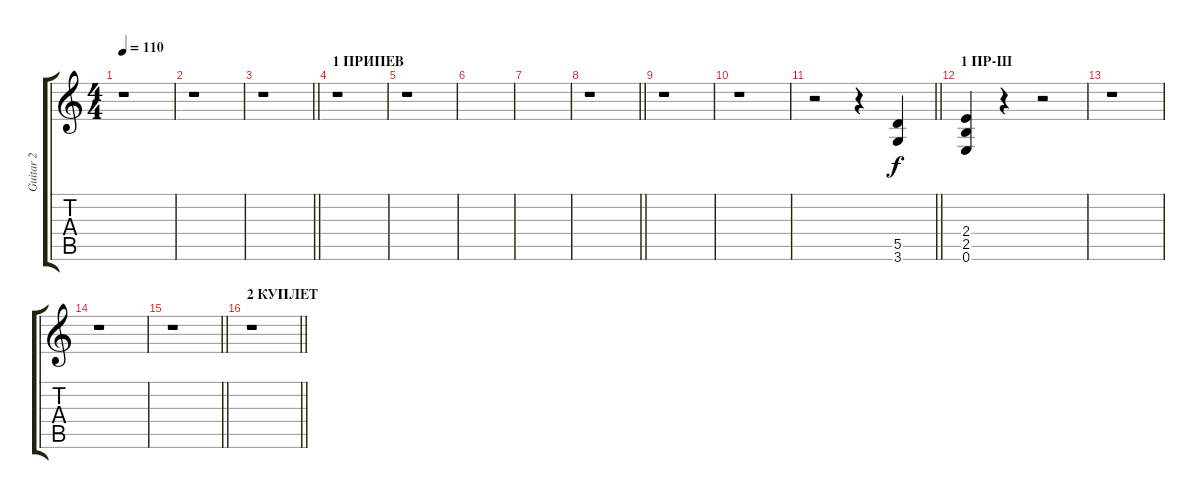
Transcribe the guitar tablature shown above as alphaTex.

\track ("Guitar 2" "Guitar 2") {instrument electricguitarclean}
\staff {score tabs}
\tuning (E4 B3 G3 D3 A2 E2) {hide}
\ts (4 4)
\tempo 110
\clef g2
\ks c
r.1{dy f} |
r.1 |
\barLineRight lightlight
r.1 |
\section ("" "1 ПРИПЕВ")
r.1 |
r.1 |
|
|
\barLineRight lightlight
r.1 |
r.1 |
r.1 |
\barLineRight lightlight
r.2 r.4 (5.5 3.6).4 |
\section ("" "1 ПР-Ш")
(2.4 2.5 0.6).4 r.4 r.2 |
r.1 |
r.1 |
\barLineRight lightlight
r.1 |
\section ("" "2 КУПЛЕТ")
\barLineRight lightlight
r.1
